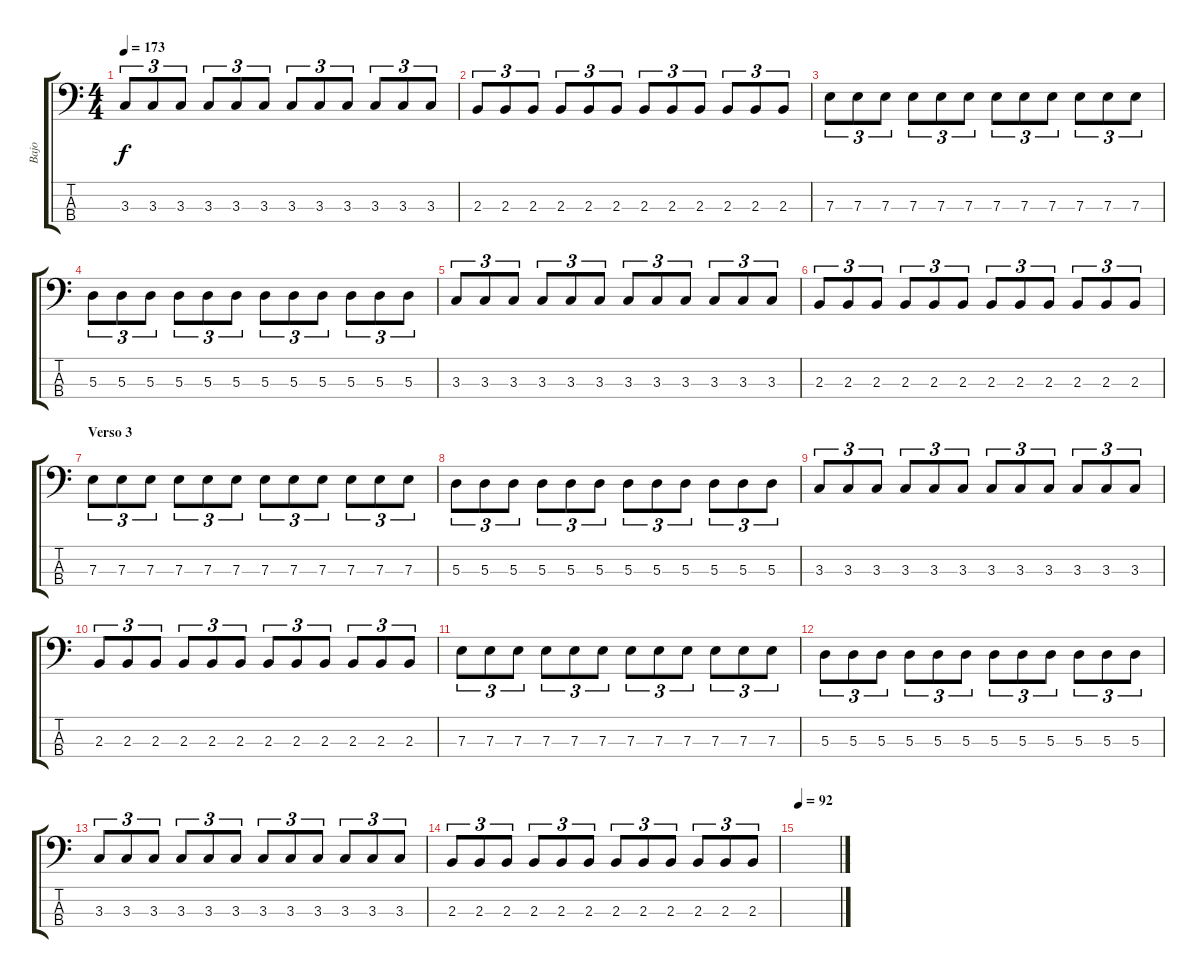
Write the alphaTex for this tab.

\track ("Bajo" "Bajo") {instrument electricbassfinger}
\staff {score tabs}
\tuning (G2 D2 A1 E1) {hide}
\ts (4 4)
\tempo 173
\clef f4
\ks c
3.3.8{tu (3 2) dy f} 3.3.8{tu (3 2)} 3.3.8{tu (3 2)} 3.3.8{tu (3 2)} 3.3.8{tu (3 2)} 3.3.8{tu (3 2)} 3.3.8{tu (3 2)} 3.3.8{tu (3 2)} 3.3.8{tu (3 2)} 3.3.8{tu (3 2)} 3.3.8{tu (3 2)} 3.3.8{tu (3 2)} |
2.3.8{tu (3 2)} 2.3.8{tu (3 2)} 2.3.8{tu (3 2)} 2.3.8{tu (3 2)} 2.3.8{tu (3 2)} 2.3.8{tu (3 2)} 2.3.8{tu (3 2)} 2.3.8{tu (3 2)} 2.3.8{tu (3 2)} 2.3.8{tu (3 2)} 2.3.8{tu (3 2)} 2.3.8{tu (3 2)} |
7.3.8{tu (3 2)} 7.3.8{tu (3 2)} 7.3.8{tu (3 2)} 7.3.8{tu (3 2)} 7.3.8{tu (3 2)} 7.3.8{tu (3 2)} 7.3.8{tu (3 2)} 7.3.8{tu (3 2)} 7.3.8{tu (3 2)} 7.3.8{tu (3 2)} 7.3.8{tu (3 2)} 7.3.8{tu (3 2)} |
5.3.8{tu (3 2)} 5.3.8{tu (3 2)} 5.3.8{tu (3 2)} 5.3.8{tu (3 2)} 5.3.8{tu (3 2)} 5.3.8{tu (3 2)} 5.3.8{tu (3 2)} 5.3.8{tu (3 2)} 5.3.8{tu (3 2)} 5.3.8{tu (3 2)} 5.3.8{tu (3 2)} 5.3.8{tu (3 2)} |
3.3.8{tu (3 2)} 3.3.8{tu (3 2)} 3.3.8{tu (3 2)} 3.3.8{tu (3 2)} 3.3.8{tu (3 2)} 3.3.8{tu (3 2)} 3.3.8{tu (3 2)} 3.3.8{tu (3 2)} 3.3.8{tu (3 2)} 3.3.8{tu (3 2)} 3.3.8{tu (3 2)} 3.3.8{tu (3 2)} |
2.3.8{tu (3 2)} 2.3.8{tu (3 2)} 2.3.8{tu (3 2)} 2.3.8{tu (3 2)} 2.3.8{tu (3 2)} 2.3.8{tu (3 2)} 2.3.8{tu (3 2)} 2.3.8{tu (3 2)} 2.3.8{tu (3 2)} 2.3.8{tu (3 2)} 2.3.8{tu (3 2)} 2.3.8{tu (3 2)} |
\section ("" "Verso 3")
7.3.8{tu (3 2)} 7.3.8{tu (3 2)} 7.3.8{tu (3 2)} 7.3.8{tu (3 2)} 7.3.8{tu (3 2)} 7.3.8{tu (3 2)} 7.3.8{tu (3 2)} 7.3.8{tu (3 2)} 7.3.8{tu (3 2)} 7.3.8{tu (3 2)} 7.3.8{tu (3 2)} 7.3.8{tu (3 2)} |
5.3.8{tu (3 2)} 5.3.8{tu (3 2)} 5.3.8{tu (3 2)} 5.3.8{tu (3 2)} 5.3.8{tu (3 2)} 5.3.8{tu (3 2)} 5.3.8{tu (3 2)} 5.3.8{tu (3 2)} 5.3.8{tu (3 2)} 5.3.8{tu (3 2)} 5.3.8{tu (3 2)} 5.3.8{tu (3 2)} |
3.3.8{tu (3 2)} 3.3.8{tu (3 2)} 3.3.8{tu (3 2)} 3.3.8{tu (3 2)} 3.3.8{tu (3 2)} 3.3.8{tu (3 2)} 3.3.8{tu (3 2)} 3.3.8{tu (3 2)} 3.3.8{tu (3 2)} 3.3.8{tu (3 2)} 3.3.8{tu (3 2)} 3.3.8{tu (3 2)} |
2.3.8{tu (3 2)} 2.3.8{tu (3 2)} 2.3.8{tu (3 2)} 2.3.8{tu (3 2)} 2.3.8{tu (3 2)} 2.3.8{tu (3 2)} 2.3.8{tu (3 2)} 2.3.8{tu (3 2)} 2.3.8{tu (3 2)} 2.3.8{tu (3 2)} 2.3.8{tu (3 2)} 2.3.8{tu (3 2)} |
7.3.8{tu (3 2)} 7.3.8{tu (3 2)} 7.3.8{tu (3 2)} 7.3.8{tu (3 2)} 7.3.8{tu (3 2)} 7.3.8{tu (3 2)} 7.3.8{tu (3 2)} 7.3.8{tu (3 2)} 7.3.8{tu (3 2)} 7.3.8{tu (3 2)} 7.3.8{tu (3 2)} 7.3.8{tu (3 2)} |
5.3.8{tu (3 2)} 5.3.8{tu (3 2)} 5.3.8{tu (3 2)} 5.3.8{tu (3 2)} 5.3.8{tu (3 2)} 5.3.8{tu (3 2)} 5.3.8{tu (3 2)} 5.3.8{tu (3 2)} 5.3.8{tu (3 2)} 5.3.8{tu (3 2)} 5.3.8{tu (3 2)} 5.3.8{tu (3 2)} |
3.3.8{tu (3 2)} 3.3.8{tu (3 2)} 3.3.8{tu (3 2)} 3.3.8{tu (3 2)} 3.3.8{tu (3 2)} 3.3.8{tu (3 2)} 3.3.8{tu (3 2)} 3.3.8{tu (3 2)} 3.3.8{tu (3 2)} 3.3.8{tu (3 2)} 3.3.8{tu (3 2)} 3.3.8{tu (3 2)} |
2.3.8{tu (3 2)} 2.3.8{tu (3 2)} 2.3.8{tu (3 2)} 2.3.8{tu (3 2)} 2.3.8{tu (3 2)} 2.3.8{tu (3 2)} 2.3.8{tu (3 2)} 2.3.8{tu (3 2)} 2.3.8{tu (3 2)} 2.3.8{tu (3 2)} 2.3.8{tu (3 2)} 2.3.8{tu (3 2)} |
\tempo 92
